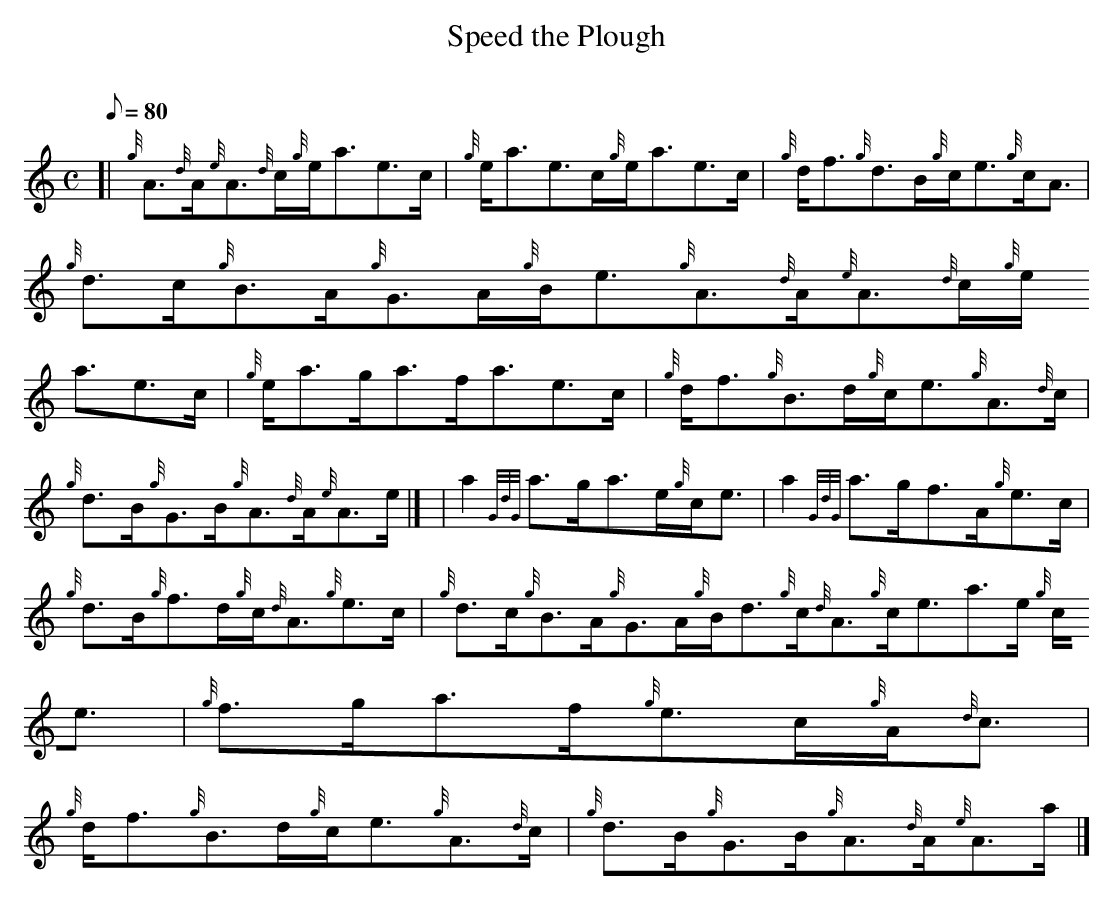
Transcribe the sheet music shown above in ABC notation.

X:1
T:Speed the Plough
M:C
L:1/8
Q:80
C:
K:HP
[| {g}A3/2{d}A/2{e}A3/2{d}c/2{g}e/2a3/2e3/2c/2 | \
{g}e/2a3/2e3/2c/2{g}e/2a3/2e3/2c/2 | \
{g}d/2f3/2{g}d3/2B/2{g}c/2e3/2{g}c/2A3/2 |
{g}d3/2c/2{g}B3/2A/2{g}G3/2A/2{g}B/2e3/2{g}A3/2{d}A/2{e}A3/2{d}c/2{g}e/2
a3/2e3/2c/2 | \
{g}e/2a3/2g/2a3/2f/2a3/2e3/2c/2 | \
{g}d/2f3/2{g}B3/2d/2{g}c/2e3/2{g}A3/2{d}c/2 |
{g}d3/2B/2{g}G3/2B/2{g}A3/2{d}A/2{e}A3/2e/2|] [ | \
a2{GdG}a3/2g/2a3/2e/2{g}c/2e3/2 | \
a2{GdG}a3/2g/2f3/2A/2{g}e3/2c/2 |
{g}d3/2B/2{g}f3/2d/2{g}c/2{d}A3/2{g}e3/2c/2 | \
{g}d3/2c/2{g}B3/2A/2{g}G3/2A/2{g}B/2d3/2{g}c/2{d}A3/2{g}c/2e3/2a3/2e/2{g
}c/2e3/2 | \
{g}f3/2g/2a3/2f/2{g}e3/2c/2{g}A/2{d}c3/2 |
{g}d/2f3/2{g}B3/2d/2{g}c/2e3/2{g}A3/2{d}c/2 | \
{g}d3/2B/2{g}G3/2B/2{g}A3/2{d}A/2{e}A3/2a/2|]
